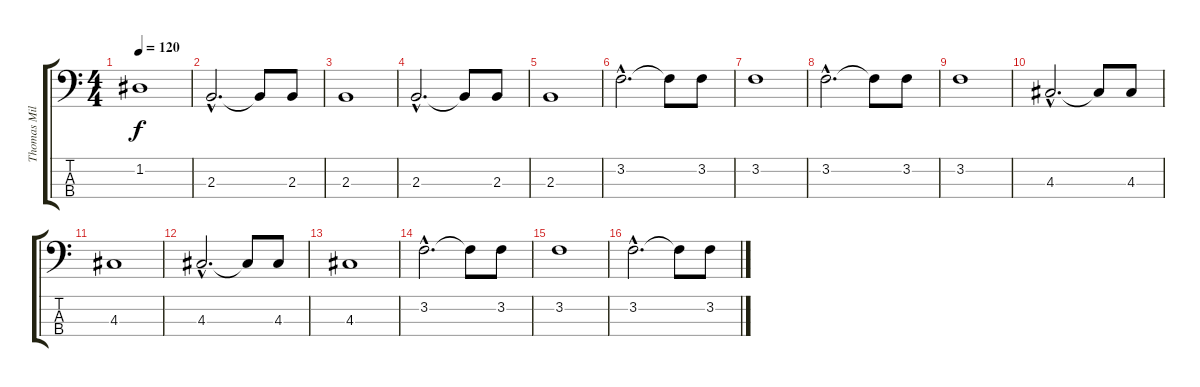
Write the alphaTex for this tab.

\track ("Thomas Miller (Bass)" "Thomas Mil") {instrument electricbassfinger}
\staff {score tabs}
\tuning (G2 D2 A1 E1) {hide}
\ts (4 4)
\tempo 120
\clef f4
\ks c
1.2.1{dy f} |
2.3{hac}.2{d} 2.3{t}.8 2.3.8 |
2.3.1 |
2.3{hac}.2{d} 2.3{t}.8 2.3.8 |
2.3.1 |
3.2{hac}.2{d} 3.2{t}.8 3.2.8 |
3.2.1 |
3.2{hac}.2{d} 3.2{t}.8 3.2.8 |
3.2.1 |
4.3{hac}.2{d} 4.3{t}.8 4.3.8 |
4.3.1 |
4.3{hac}.2{d} 4.3{t}.8 4.3.8 |
4.3.1 |
3.2{hac}.2{d} 3.2{t}.8 3.2.8 |
3.2.1 |
3.2{hac}.2{d} 3.2{t}.8 3.2.8
